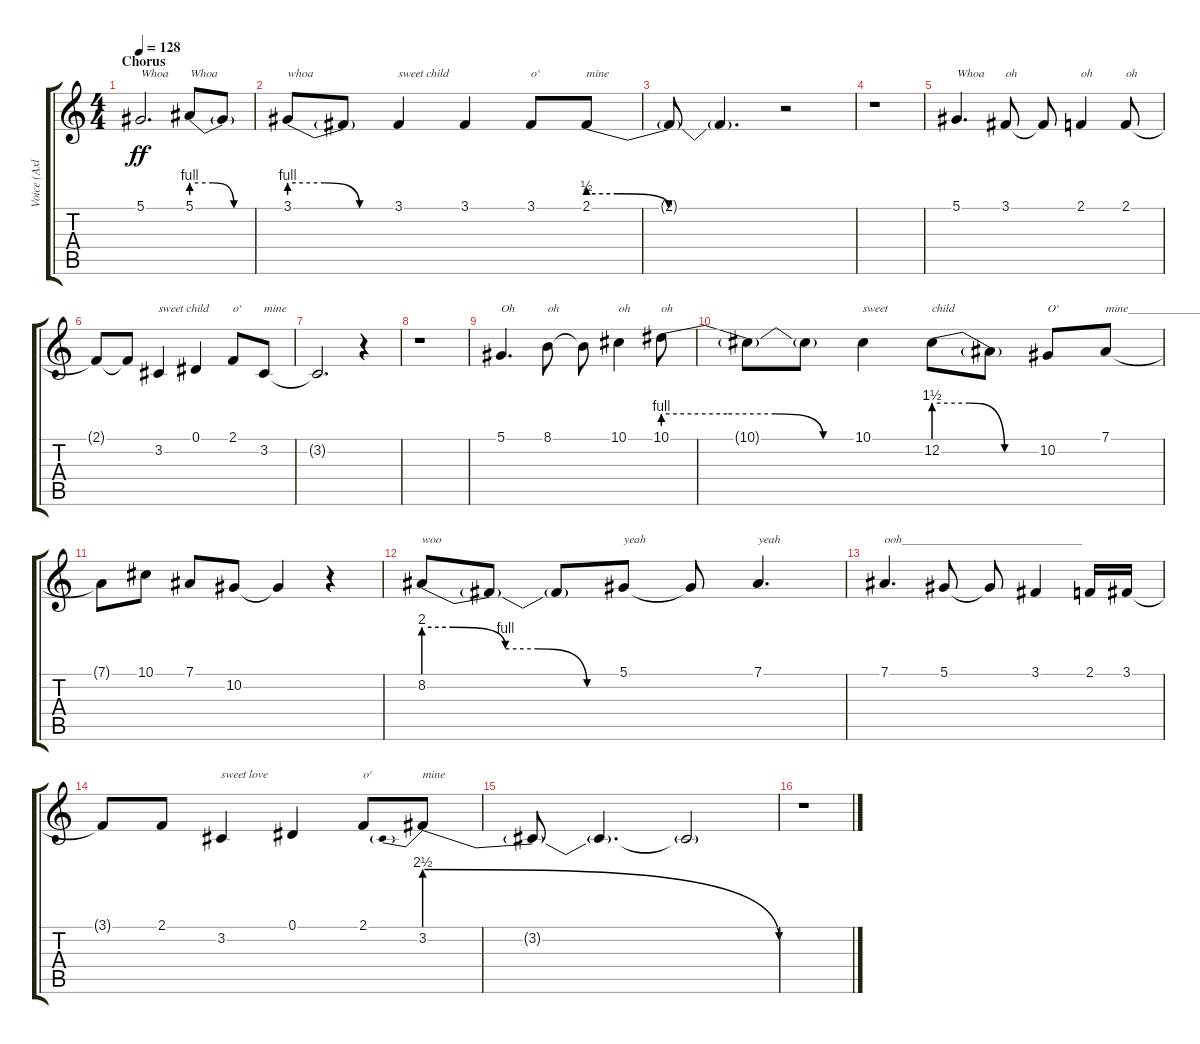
\track ("Voice (Axl)" "Voice (Axl") {instrument lead2sawtooth}
\staff {score tabs}
\tuning (Eb4 Bb3 Gb3 Db3 Ab2 Eb2) {hide}
\ts (4 4)
\section ("" "Chorus")
\tempo 128
\clef g2
\ks c
5.1.2{d txt "Whoa" dy ff} 5.1{be (custom 0 4 20 4 40 0 60 0)}.8{txt "Whoa"} 5.1{t}.8 |
3.1{be (custom 0 4 20 4 40 0 60 0)}.8{txt "whoa"} 3.1{t}.8 3.1.4{txt "sweet child"} 3.1.4 3.1.8{txt "o'"} 2.1{be (custom 0 2 9 2 25 0 40 0 60 0)}.8{txt "mine"} |
2.1{t}.8 2.1{t}.4{d} r.2 |
r.1 |
5.1.4{d txt "Whoa"} 3.1.8{txt "oh"} 3.1{t}.8 2.1.4{txt "oh"} 2.1.8{txt "oh"} |
2.1{t}.8 2.1{t}.8 3.2.4{txt "sweet child"} 0.1.4 2.1.8{txt "o'"} 3.2.8{txt "mine"} |
3.2{t}.2{d} r.4 |
r.1 |
5.1.4{d txt "Oh"} 8.1.8{txt "oh"} 8.1{t}.8 10.1.4{txt "oh"} 10.1{be (custom 0 4 20 4 35 4 50 0 60 0)}.8{txt "oh"} |
10.1{t}.8 10.1{t}.8 10.1.4{txt "sweet"} 12.2{be (custom 0 6 20 6 40 0 60 0)}.8{txt "child"} 12.2{t}.8 10.2.8{txt "O'"} 7.1.8{txt "mine________________"} |
7.1{t}.8 10.1.8 7.1.8 10.2.8 10.2{t}.4 r.4 |
8.2{be (custom 0 8 9 8 25 4 35 4 50 0 60 0)}.8{txt "woo"} 8.2{t}.8 8.2{t}.8 5.1.8{txt "yeah"} 5.1{t}.8 7.1.4{d txt "yeah"} |
7.1.4{d txt "ooh______________________________"} 5.1.8 5.1{t}.8 3.1.4 2.1.16 3.1.16 |
3.1{t}.8 2.1.8 3.2.4{txt "sweet love"} 0.1.4 2.1.8{txt "o'"} 3.2{be (prebendrelease 0 10 60 0)}.8{txt "mine"} |
3.2{t}.8 3.2{t}.4{d} 3.2{t}.2 |
r.1
